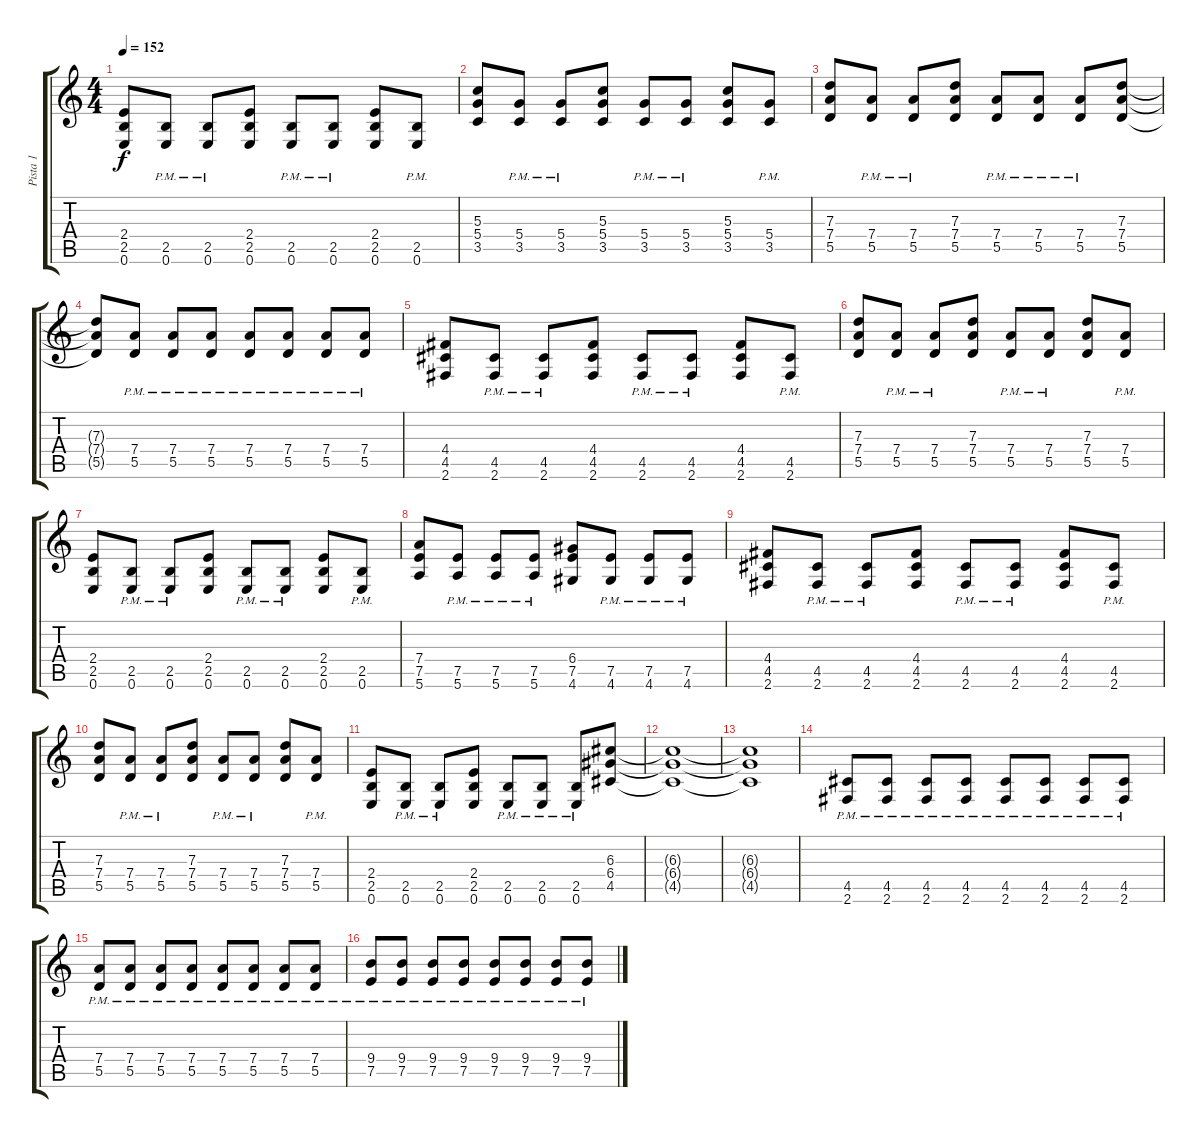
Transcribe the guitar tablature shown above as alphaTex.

\track ("Pista 1" "Pista 1") {instrument overdrivenguitar}
\staff {score tabs}
\tuning (E4 B3 G3 D3 A2 E2) {hide}
\ts (4 4)
\tempo 152
\clef g2
\ks c
(2.4 2.5 0.6).8{dy f} (2.5{pm} 0.6{pm}).8 (2.5{pm} 0.6{pm}).8 (2.4 2.5 0.6).8 (2.5{pm} 0.6{pm}).8 (2.5{pm} 0.6{pm}).8 (2.4 2.5 0.6).8 (2.5{pm} 0.6{pm}).8 |
(5.3 5.4 3.5).8 (5.4{pm} 3.5{pm}).8 (5.4{pm} 3.5{pm}).8 (5.3 5.4 3.5).8 (5.4{pm} 3.5{pm}).8 (5.4{pm} 3.5{pm}).8 (5.3 5.4 3.5).8 (5.4{pm} 3.5{pm}).8 |
(7.3 7.4 5.5).8 (7.4{pm} 5.5{pm}).8 (7.4{pm} 5.5{pm}).8 (7.3 7.4 5.5).8 (7.4{pm} 5.5{pm}).8 (7.4{pm} 5.5{pm}).8 (7.4{pm} 5.5{pm}).8 (7.3 7.4 5.5).8 |
(7.3{t} 7.4{t} 5.5{t}).8 (7.4{pm} 5.5{pm}).8 (7.4{pm} 5.5{pm}).8 (7.4{pm} 5.5{pm}).8 (7.4{pm} 5.5{pm}).8 (7.4{pm} 5.5{pm}).8 (7.4{pm} 5.5{pm}).8 (7.4{pm} 5.5{pm}).8 |
(4.4 4.5 2.6).8 (4.5{pm} 2.6{pm}).8 (4.5{pm} 2.6{pm}).8 (4.4 4.5 2.6).8 (4.5{pm} 2.6{pm}).8 (4.5{pm} 2.6{pm}).8 (4.4 4.5 2.6).8 (4.5{pm} 2.6{pm}).8 |
(7.3 7.4 5.5).8 (7.4{pm} 5.5{pm}).8 (7.4{pm} 5.5{pm}).8 (7.3 7.4 5.5).8 (7.4{pm} 5.5{pm}).8 (7.4{pm} 5.5{pm}).8 (7.3 7.4 5.5).8 (7.4{pm} 5.5{pm}).8 |
(2.4 2.5 0.6).8 (2.5{pm} 0.6{pm}).8 (2.5{pm} 0.6{pm}).8 (2.4 2.5 0.6).8 (2.5{pm} 0.6{pm}).8 (2.5{pm} 0.6{pm}).8 (2.4 2.5 0.6).8 (2.5{pm} 0.6{pm}).8 |
(7.4 7.5 5.6).8 (7.5{pm} 5.6{pm}).8 (7.5{pm} 5.6{pm}).8 (7.5{pm} 5.6{pm}).8 (6.4 7.5 4.6).8 (7.5{pm} 4.6{pm}).8 (7.5{pm} 4.6{pm}).8 (7.5{pm} 4.6{pm}).8 |
(4.4 4.5 2.6).8 (4.5{pm} 2.6{pm}).8 (4.5{pm} 2.6{pm}).8 (4.4 4.5 2.6).8 (4.5{pm} 2.6{pm}).8 (4.5{pm} 2.6{pm}).8 (4.4 4.5 2.6).8 (4.5{pm} 2.6{pm}).8 |
(7.3 7.4 5.5).8 (7.4{pm} 5.5{pm}).8 (7.4{pm} 5.5{pm}).8 (7.3 7.4 5.5).8 (7.4{pm} 5.5{pm}).8 (7.4{pm} 5.5{pm}).8 (7.3 7.4 5.5).8 (7.4{pm} 5.5{pm}).8 |
(2.4 2.5 0.6).8 (2.5{pm} 0.6{pm}).8 (2.5{pm} 0.6{pm}).8 (2.4 2.5 0.6).8 (2.5{pm} 0.6{pm}).8 (2.5{pm} 0.6{pm}).8 (2.5{pm} 0.6{pm}).8 (6.3 6.4 4.5).8 |
(6.3{t} 6.4{t} 4.5{t}).1 |
(6.3{t} 6.4{t} 4.5{t}).1 |
(4.5{pm} 2.6{pm}).8{volume 13} (4.5{pm} 2.6{pm}).8 (4.5{pm} 2.6{pm}).8 (4.5{pm} 2.6{pm}).8 (4.5{pm} 2.6{pm}).8 (4.5{pm} 2.6{pm}).8 (4.5{pm} 2.6{pm}).8 (4.5{pm} 2.6{pm}).8 |
(7.4{pm} 5.5{pm}).8 (7.4{pm} 5.5{pm}).8 (7.4{pm} 5.5{pm}).8 (7.4{pm} 5.5{pm}).8 (7.4{pm} 5.5{pm}).8 (7.4{pm} 5.5{pm}).8 (7.4{pm} 5.5{pm}).8 (7.4{pm} 5.5{pm}).8 |
(9.4{pm} 7.5{pm}).8 (9.4{pm} 7.5{pm}).8 (9.4{pm} 7.5{pm}).8 (9.4{pm} 7.5{pm}).8 (9.4{pm} 7.5{pm}).8 (9.4{pm} 7.5{pm}).8 (9.4{pm} 7.5{pm}).8 (9.4{pm} 7.5{pm}).8
